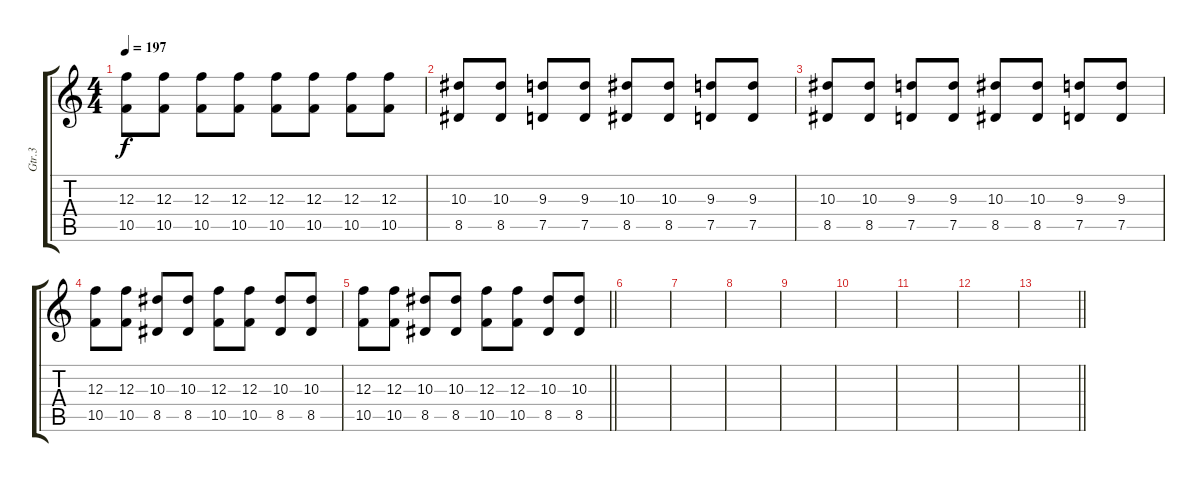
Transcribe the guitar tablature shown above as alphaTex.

\track ("Gtr.3" "Gtr.3") {instrument distortionguitar}
\staff {score tabs}
\tuning (D4 A3 F3 C3 G2 C2) {hide}
\ts (4 4)
\tempo 197
\clef g2
\ks c
(12.3{t} 10.5{t}).8{dy f} (12.3 10.5).8 (12.3 10.5).8 (12.3 10.5).8 (12.3 10.5).8 (12.3 10.5).8 (12.3 10.5).8 (12.3 10.5).8 |
(10.3 8.5).8 (10.3 8.5).8 (9.3 7.5).8 (9.3 7.5).8 (10.3 8.5).8 (10.3 8.5).8 (9.3 7.5).8 (9.3 7.5).8 |
(10.3 8.5).8 (10.3 8.5).8 (9.3 7.5).8 (9.3 7.5).8 (10.3 8.5).8 (10.3 8.5).8 (9.3 7.5).8 (9.3 7.5).8 |
(12.3 10.5).8 (12.3 10.5).8 (10.3 8.5).8 (10.3 8.5).8 (12.3 10.5).8 (12.3 10.5).8 (10.3 8.5).8 (10.3 8.5).8 |
\barLineRight lightlight
(12.3 10.5).8 (12.3 10.5).8 (10.3 8.5).8 (10.3 8.5).8 (12.3 10.5).8 (12.3 10.5).8 (10.3 8.5).8 (10.3 8.5).8 |
|
|
|
|
|
|
|
\barLineRight lightlight
